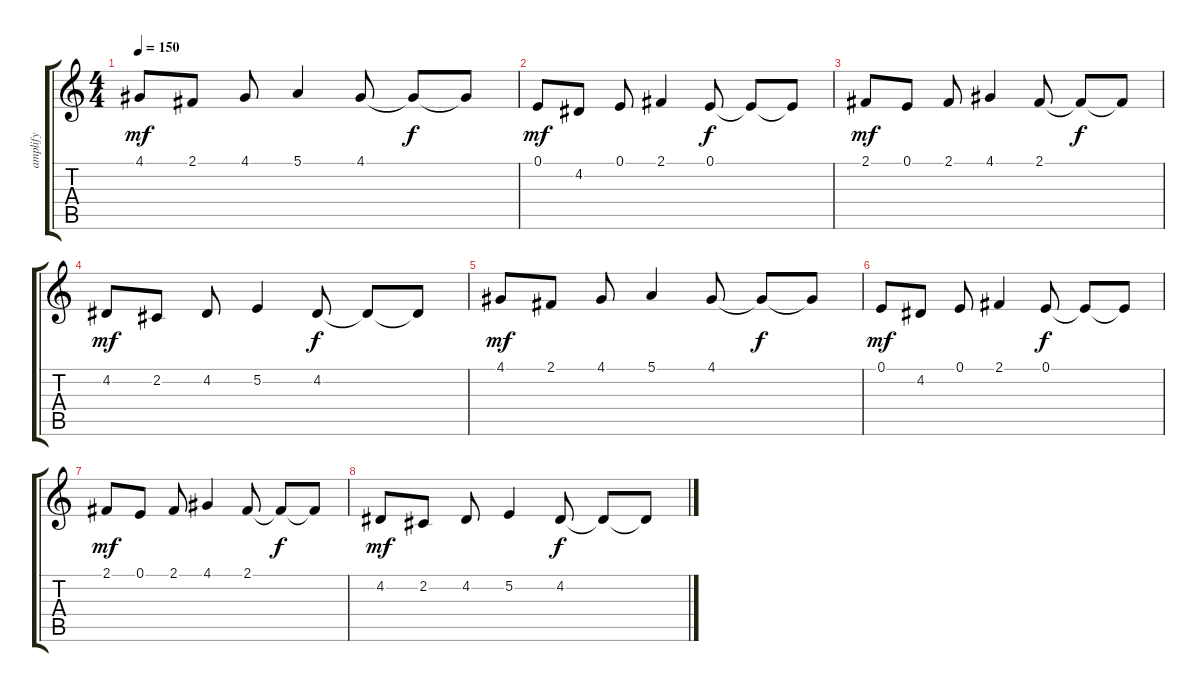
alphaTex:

\track ("amplify" "amplify") {instrument acousticgrandpiano}
\staff {score tabs}
\tuning (E4 B3 G3 D3 A2 E2) {hide}
\ts (4 4)
\tempo 150
\clef g2
\ks c
4.1.8{dy mf balance 4} 2.1.8 4.1.8 5.1.4 4.1.8 4.1{t}.8{dy f} 4.1{t}.8 |
0.1.8{dy mf} 4.2.8 0.1.8 2.1.4 0.1.8{dy f} 0.1{t}.8 0.1{t}.8 |
2.1.8{dy mf} 0.1.8 2.1.8 4.1.4 2.1.8 2.1{t}.8{dy f} 2.1{t}.8 |
4.2.8{dy mf} 2.2.8 4.2.8 5.2.4 4.2.8{dy f} 4.2{t}.8 4.2{t}.8 |
4.1.8{dy mf} 2.1.8 4.1.8 5.1.4 4.1.8 4.1{t}.8{dy f} 4.1{t}.8 |
0.1.8{dy mf} 4.2.8 0.1.8 2.1.4 0.1.8{dy f} 0.1{t}.8 0.1{t}.8 |
2.1.8{dy mf} 0.1.8 2.1.8 4.1.4 2.1.8 2.1{t}.8{dy f} 2.1{t}.8 |
4.2.8{dy mf} 2.2.8 4.2.8 5.2.4 4.2.8{dy f} 4.2{t}.8 4.2{t}.8
